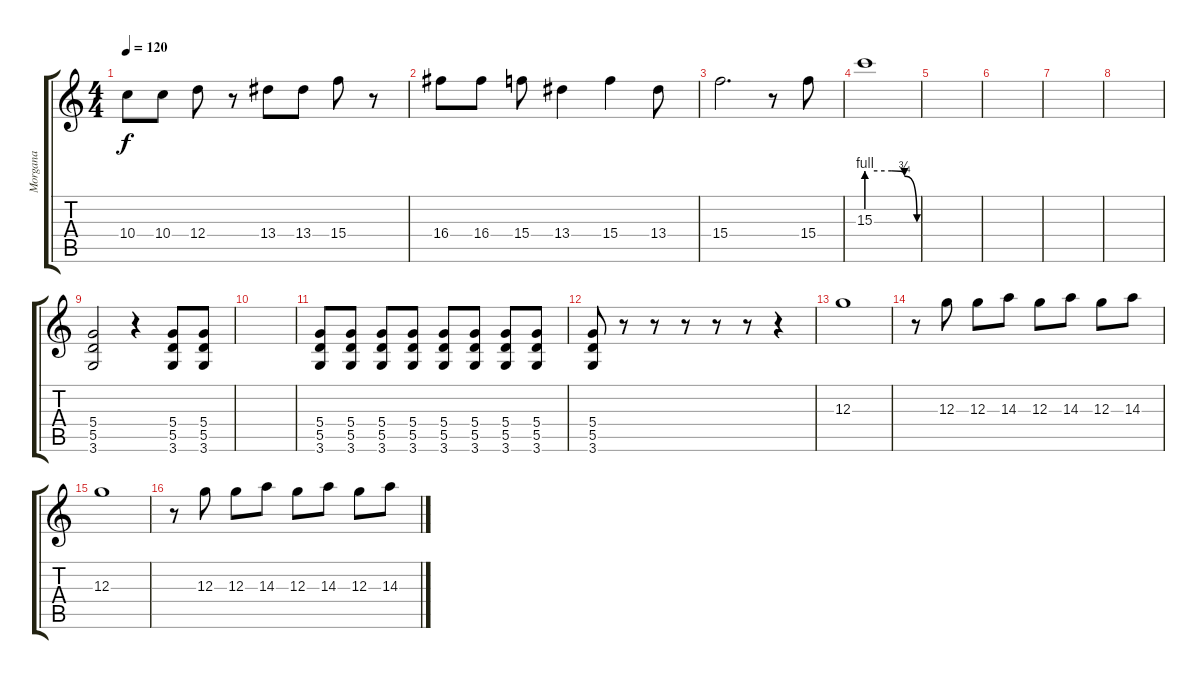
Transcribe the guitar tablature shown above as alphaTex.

\track ("Morgana" "Morgana") {instrument overdrivenguitar}
\staff {score tabs}
\tuning (E4 B3 G3 D3 A2 E2) {hide}
\ts (4 4)
\tempo 120
\clef g2
\ks c
10.4.8{dy f} 10.4.8 12.4.8 r.8 13.4.8 13.4.8 15.4.8 r.8 |
16.4.8 16.4.8 15.4.8 13.4.4 15.4.4 13.4.8 |
15.4.2{d} r.8 15.4.8 |
15.3{be (custom 0 4 30 4 45 3 60 0)}.1 |
|
|
|
|
(5.4 5.5 3.6).2 r.4 (5.4 5.5 3.6).8 (5.4 5.5 3.6).8 |
|
(5.4 5.5 3.6).8 (5.4 5.5 3.6).8 (5.4 5.5 3.6).8 (5.4 5.5 3.6).8 (5.4 5.5 3.6).8 (5.4 5.5 3.6).8 (5.4 5.5 3.6).8 (5.4 5.5 3.6).8 |
(5.4 5.5 3.6).8 r.8 r.8 r.8 r.8 r.8 r.4 |
12.3.1 |
r.8 12.3.8 12.3.8 14.3.8 12.3.8 14.3.8 12.3.8 14.3.8 |
12.3.1 |
r.8 12.3.8 12.3.8 14.3.8 12.3.8 14.3.8 12.3.8 14.3.8
